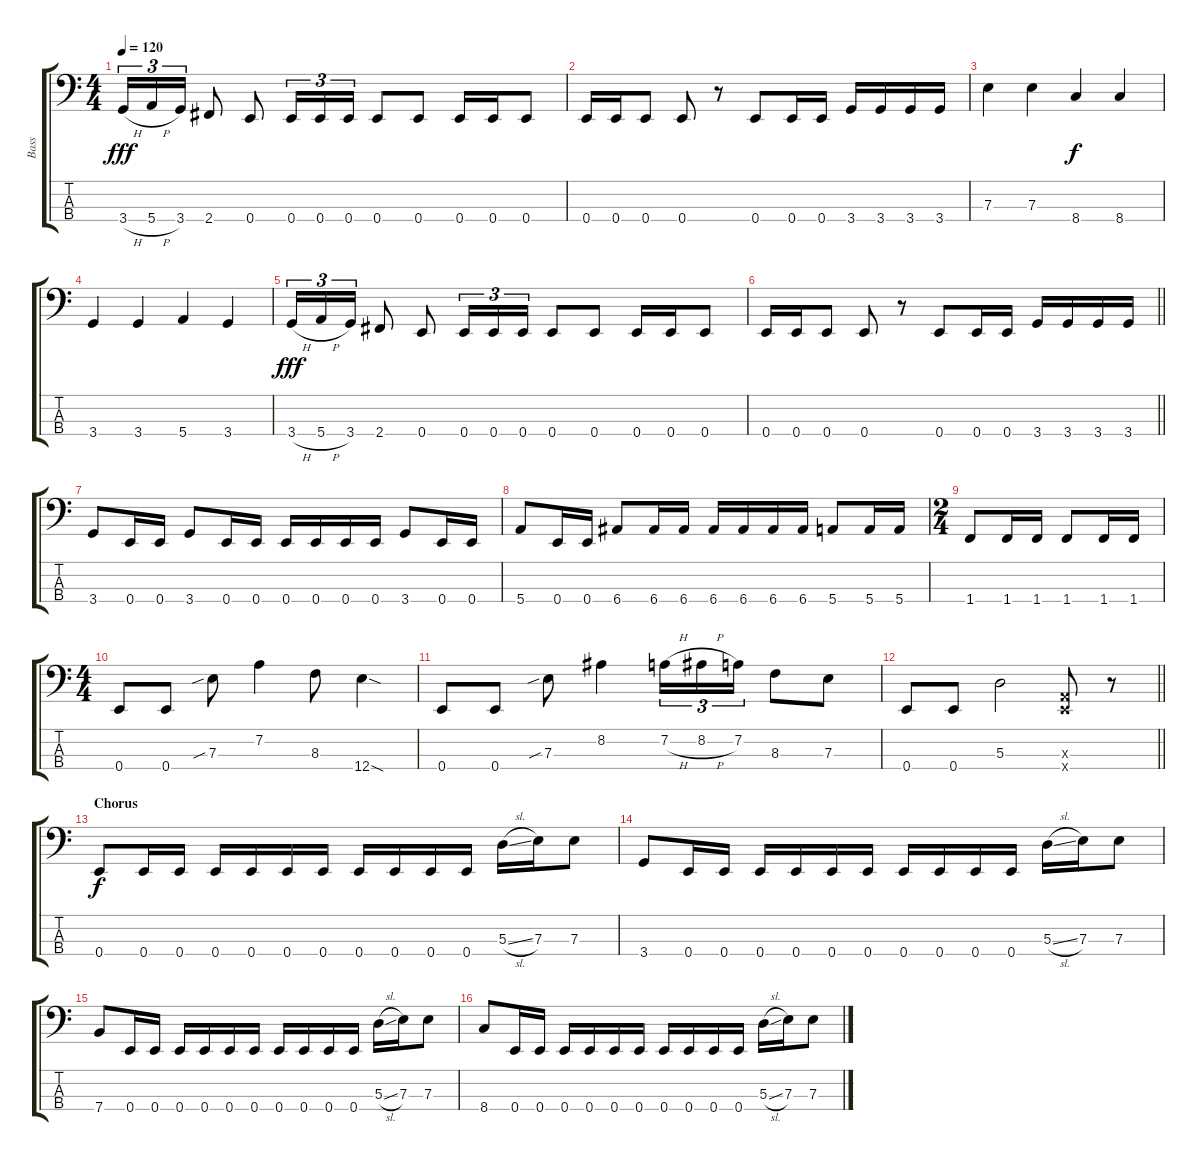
\track ("Bass" "Bass") {instrument electricbassfinger}
\staff {score tabs}
\tuning (G2 D2 A1 E1) {hide}
\ts (4 4)
\tempo 120
\clef f4
\ks c
3.4{h}.16{tu (3 2) dy fff} 5.4{h}.16{tu (3 2)} 3.4.16{tu (3 2)} 2.4.8 0.4.8 0.4.16{tu (3 2)} 0.4.16{tu (3 2)} 0.4.16{tu (3 2)} 0.4.8 0.4.8 0.4.16 0.4.16 0.4.8 |
0.4.16 0.4.16 0.4.8 0.4.8 r.8 0.4.8 0.4.16 0.4.16 3.4.16 3.4.16 3.4.16 3.4.16 |
7.3.4 7.3.4 8.4.4{dy f} 8.4.4 |
3.4.4 3.4.4 5.4.4 3.4.4 |
3.4{h}.16{tu (3 2) dy fff} 5.4{h}.16{tu (3 2)} 3.4.16{tu (3 2)} 2.4.8 0.4.8 0.4.16{tu (3 2)} 0.4.16{tu (3 2)} 0.4.16{tu (3 2)} 0.4.8 0.4.8 0.4.16 0.4.16 0.4.8 |
\barLineRight lightlight
0.4.16 0.4.16 0.4.8 0.4.8 r.8 0.4.8 0.4.16 0.4.16 3.4.16 3.4.16 3.4.16 3.4.16 |
3.4.8 0.4.16 0.4.16 3.4.8 0.4.16 0.4.16 0.4.16 0.4.16 0.4.16 0.4.16 3.4.8 0.4.16 0.4.16 |
5.4.8 0.4.16 0.4.16 6.4.8 6.4.16 6.4.16 6.4.16 6.4.16 6.4.16 6.4.16 5.4.8 5.4.16 5.4.16 |
\ts (2 4)
1.4.8 1.4.16 1.4.16 1.4.8 1.4.16 1.4.16 |
\ts (4 4)
0.4.8 0.4.8 7.3{sib}.8 7.2.4 8.3.8 12.4{sod}.4 |
0.4.8 0.4.8 7.3{sib}.8 8.2.4 7.2{h}.16{tu (3 2)} 8.2{h}.16{tu (3 2)} 7.2.16{tu (3 2)} 8.3.8 7.3.8 |
\barLineRight lightlight
0.4.8 0.4.8 5.3.2 (0.3{x} 0.4{x}).8 r.8 |
\section ("" "Chorus")
0.4.8{dy f} 0.4.16 0.4.16 0.4.16 0.4.16 0.4.16 0.4.16 0.4.16 0.4.16 0.4.16 0.4.16 5.3{sl}.16 7.3.16 7.3.8 |
3.4.8 0.4.16 0.4.16 0.4.16 0.4.16 0.4.16 0.4.16 0.4.16 0.4.16 0.4.16 0.4.16 5.3{sl}.16 7.3.16 7.3.8 |
7.4.8 0.4.16 0.4.16 0.4.16 0.4.16 0.4.16 0.4.16 0.4.16 0.4.16 0.4.16 0.4.16 5.3{sl}.16 7.3.16 7.3.8 |
8.4.8 0.4.16 0.4.16 0.4.16 0.4.16 0.4.16 0.4.16 0.4.16 0.4.16 0.4.16 0.4.16 5.3{sl}.16 7.3.16 7.3.8
